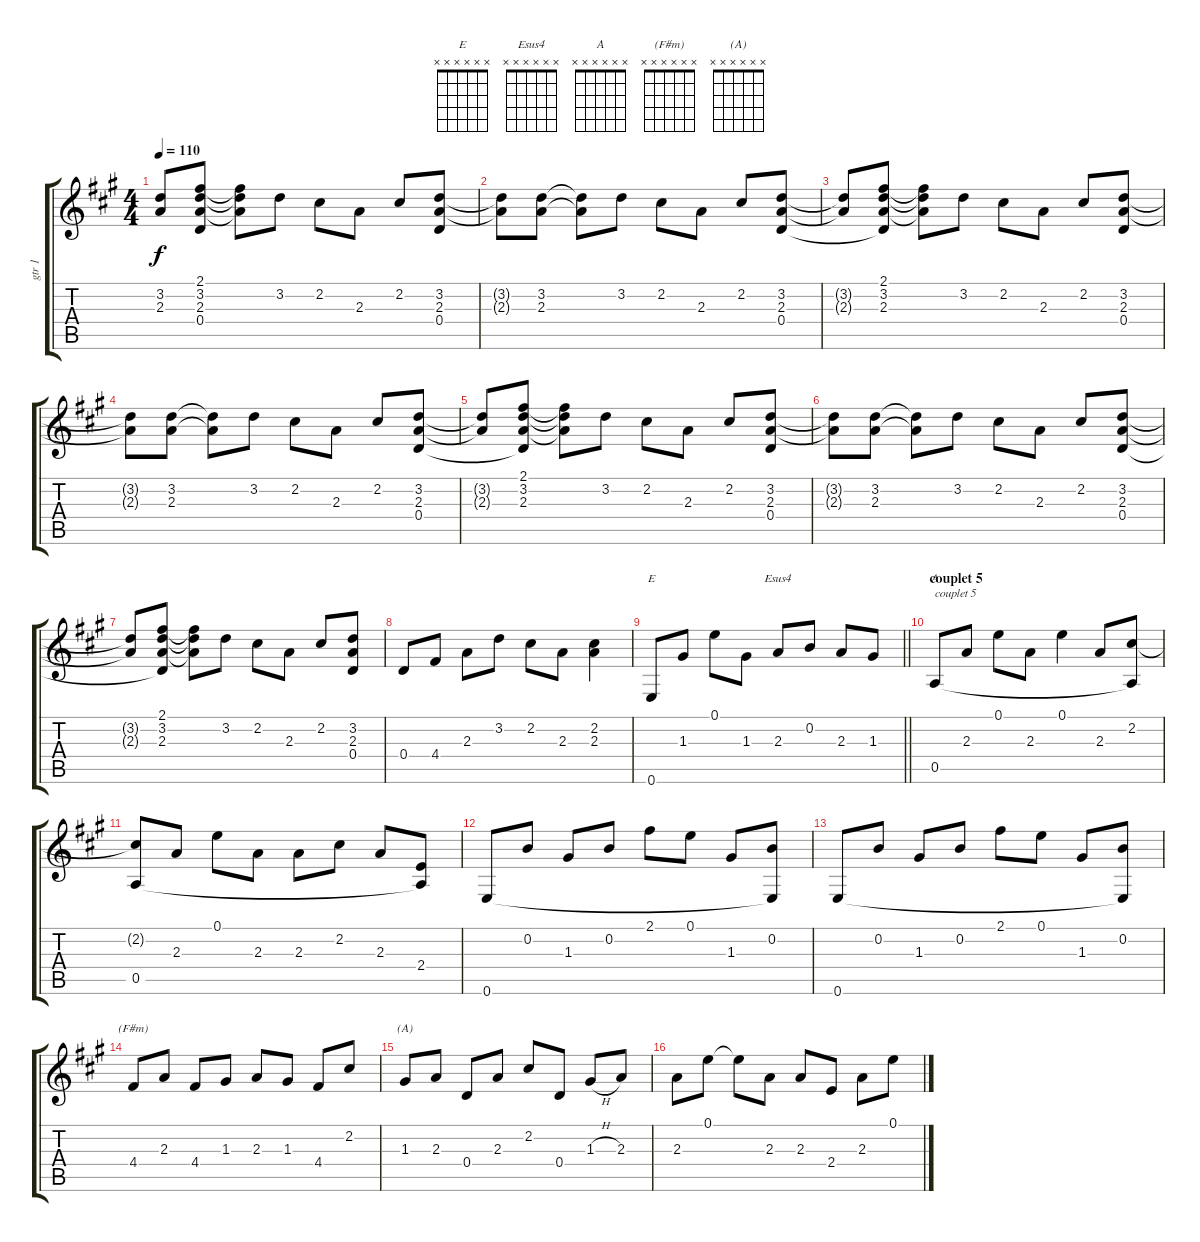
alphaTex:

\track ("gtr 1" "gtr 1") {instrument electricguitarclean}
\staff {score tabs}
\tuning (E4 B3 G3 D3 A2 E2) {hide}
\chord ("E" x x x x x x)
\chord ("Esus4" x x x x x x)
\chord ("A" x x x x x x)
\chord ("(F#m)" x x x x x x)
\chord ("(A)" x x x x x x)
\ts (4 4)
\tempo 110
\clef g2
\ks a
(3.2{t} 2.3{t}).8{dy f} (2.1 3.2 2.3 0.4{t}).8 (2.1{t} 3.2{t} 2.3{t}).8 3.2.8 2.2.8 2.3.8 2.2.8 (3.2 2.3 0.4).8 |
(3.2{t} 2.3{t}).8 (3.2 2.3).8 (3.2{t} 2.3{t}).8 3.2.8 2.2.8 2.3.8 2.2.8 (3.2 2.3 0.4).8 |
(3.2{t} 2.3{t}).8 (2.1 3.2 2.3 0.4{t}).8 (2.1{t} 3.2{t} 2.3{t}).8 3.2.8 2.2.8 2.3.8 2.2.8 (3.2 2.3 0.4).8 |
(3.2{t} 2.3{t}).8 (3.2 2.3).8 (3.2{t} 2.3{t}).8 3.2.8 2.2.8 2.3.8 2.2.8 (3.2 2.3 0.4).8 |
(3.2{t} 2.3{t}).8 (2.1 3.2 2.3 0.4{t}).8 (2.1{t} 3.2{t} 2.3{t}).8 3.2.8 2.2.8 2.3.8 2.2.8 (3.2 2.3 0.4).8 |
(3.2{t} 2.3{t}).8 (3.2 2.3).8 (3.2{t} 2.3{t}).8 3.2.8 2.2.8 2.3.8 2.2.8 (3.2 2.3 0.4).8 |
(3.2{t} 2.3{t}).8 (2.1 3.2 2.3 0.4{t}).8 (2.1{t} 3.2{t} 2.3{t}).8 3.2.8 2.2.8 2.3.8 2.2.8 (3.2 2.3 0.4).8 |
0.4.8 4.4.8 2.3.8 3.2.8 2.2.8 2.3.8 (2.2 2.3).4 |
\barLineRight lightlight
0.6.8{ch "E"} 1.3.8 0.1.8 1.3.8 2.3.8{ch "Esus4"} 0.2.8 2.3.8 1.3.8 |
\section ("" "couplet 5")
0.5.8{ch "A" txt "couplet 5"} 2.3.8 0.1.8 2.3.8 0.1.4 2.3.8 (2.2 0.5{t}).8 |
(2.2{t} 0.5).8 2.3.8 0.1.8 2.3.8 2.3.8 2.2.8 2.3.8 (2.4 0.5{t}).8 |
0.6.8 0.2.8 1.3.8 0.2.8 2.1.8 0.1.8 1.3.8 (0.2 0.6{t}).8 |
0.6.8 0.2.8 1.3.8 0.2.8 2.1.8 0.1.8 1.3.8 (0.2 0.6{t}).8 |
4.4.8{ch "(F#m)"} 2.3.8 4.4.8 1.3.8 2.3.8 1.3.8 4.4.8 2.2.8 |
1.3.8{ch "(A)"} 2.3.8 0.4.8 2.3.8 2.2.8 0.4.8 1.3{h}.8 2.3.8 |
2.3.8 0.1.8 0.1{t}.8 2.3.8 2.3.8 2.4.8 2.3.8 0.1.8
